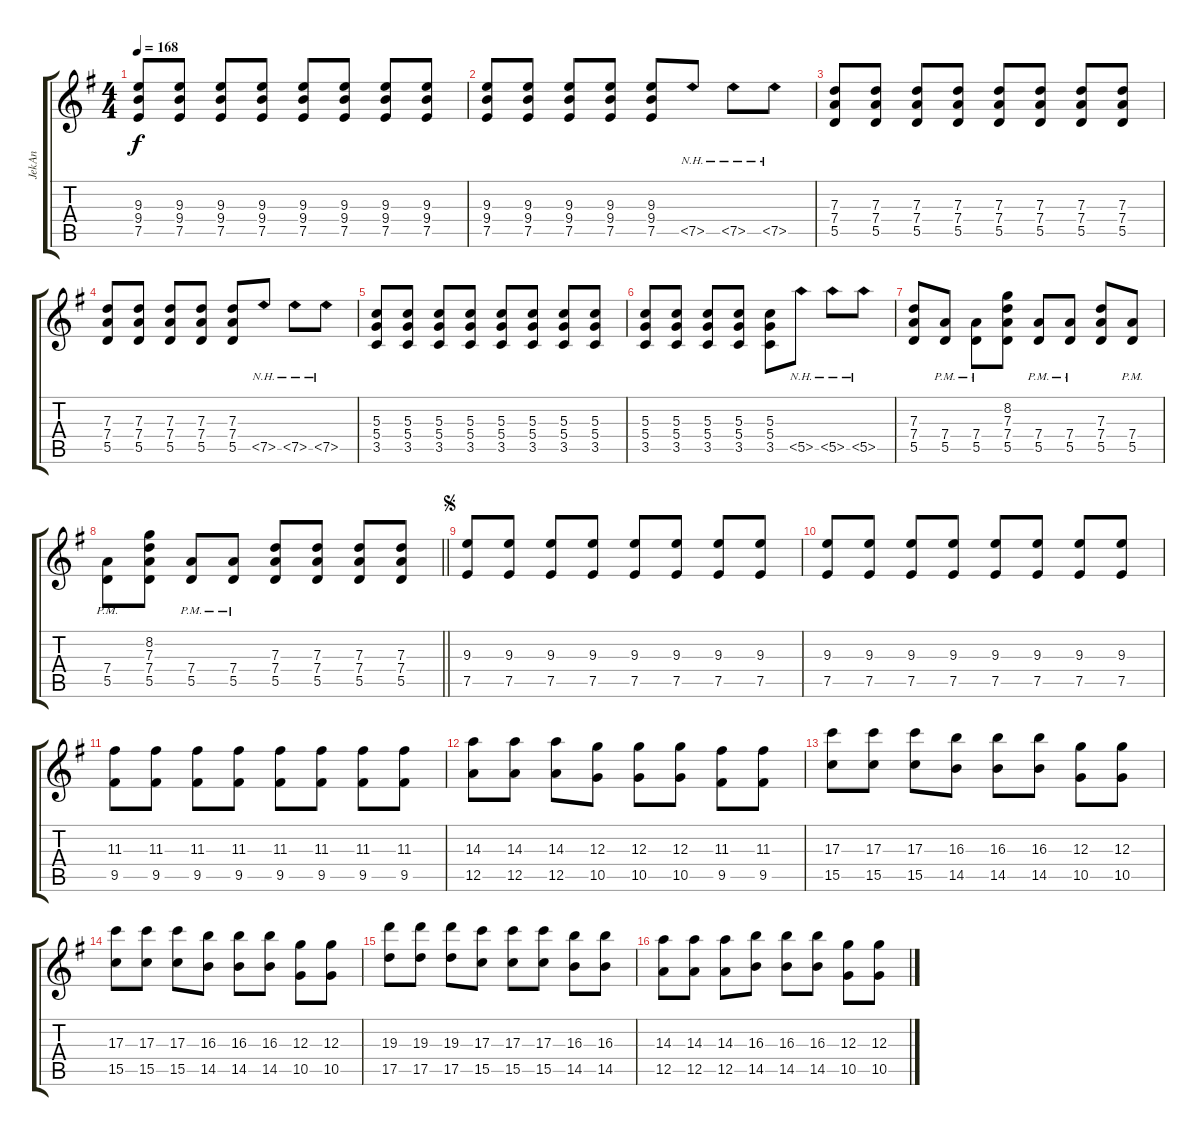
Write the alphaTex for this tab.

\track ("JekAn" "JekAn") {instrument distortionguitar}
\staff {score tabs}
\tuning (E4 B3 G3 D3 A2 E2) {hide}
\ts (4 4)
\tempo 168
\clef g2
\ks g
(9.3 9.4 7.5).8{dy f instrument distortionguitar} (9.3 9.4 7.5).8 (9.3 9.4 7.5).8 (9.3 9.4 7.5).8 (9.3 9.4 7.5).8 (9.3 9.4 7.5).8 (9.3 9.4 7.5).8 (9.3 9.4 7.5).8 |
(9.3 9.4 7.5).8 (9.3 9.4 7.5).8 (9.3 9.4 7.5).8 (9.3 9.4 7.5).8 (9.3 9.4 7.5).8 7.5{nh}.8 7.5{nh}.8 7.5{nh}.8 |
(7.3 7.4 5.5).8 (7.3 7.4 5.5).8 (7.3 7.4 5.5).8 (7.3 7.4 5.5).8 (7.3 7.4 5.5).8 (7.3 7.4 5.5).8 (7.3 7.4 5.5).8 (7.3 7.4 5.5).8 |
(7.3 7.4 5.5).8 (7.3 7.4 5.5).8 (7.3 7.4 5.5).8 (7.3 7.4 5.5).8 (7.3 7.4 5.5).8 7.5{nh}.8 7.5{nh}.8 7.5{nh}.8 |
(5.3 5.4 3.5).8 (5.3 5.4 3.5).8 (5.3 5.4 3.5).8 (5.3 5.4 3.5).8 (5.3 5.4 3.5).8 (5.3 5.4 3.5).8 (5.3 5.4 3.5).8 (5.3 5.4 3.5).8 |
(5.3 5.4 3.5).8 (5.3 5.4 3.5).8 (5.3 5.4 3.5).8 (5.3 5.4 3.5).8 (5.3 5.4 3.5).8 5.5{nh}.8 5.5{nh}.8 5.5{nh}.8 |
(7.3 7.4 5.5).8 (7.4{pm} 5.5{pm}).8 (7.4{pm} 5.5{pm}).8 (8.2 7.3 7.4 5.5).8 (7.4{pm} 5.5{pm}).8 (7.4{pm} 5.5{pm}).8 (7.3 7.4 5.5).8 (7.4{pm} 5.5{pm}).8 |
\barLineRight lightlight
(7.4{pm} 5.5{pm}).8 (8.2 7.3 7.4 5.5).8 (7.4{pm} 5.5{pm}).8 (7.4{pm} 5.5{pm}).8 (7.3 7.4 5.5).8 (7.3 7.4 5.5).8 (7.3 7.4 5.5).8 (7.3 7.4 5.5).8 |
\jump segno
(9.3 7.5).8 (9.3 7.5).8 (9.3 7.5).8 (9.3 7.5).8 (9.3 7.5).8 (9.3 7.5).8 (9.3 7.5).8 (9.3 7.5).8 |
(9.3 7.5).8 (9.3 7.5).8 (9.3 7.5).8 (9.3 7.5).8 (9.3 7.5).8 (9.3 7.5).8 (9.3 7.5).8 (9.3 7.5).8 |
(11.3 9.5).8 (11.3 9.5).8 (11.3 9.5).8 (11.3 9.5).8 (11.3 9.5).8 (11.3 9.5).8 (11.3 9.5).8 (11.3 9.5).8 |
(14.3 12.5).8 (14.3 12.5).8 (14.3 12.5).8 (12.3 10.5).8 (12.3 10.5).8 (12.3 10.5).8 (11.3 9.5).8 (11.3 9.5).8 |
(17.3 15.5).8 (17.3 15.5).8 (17.3 15.5).8 (16.3 14.5).8 (16.3 14.5).8 (16.3 14.5).8 (12.3 10.5).8 (12.3 10.5).8 |
(17.3 15.5).8 (17.3 15.5).8 (17.3 15.5).8 (16.3 14.5).8 (16.3 14.5).8 (16.3 14.5).8 (12.3 10.5).8 (12.3 10.5).8 |
(19.3 17.5).8 (19.3 17.5).8 (19.3 17.5).8 (17.3 15.5).8 (17.3 15.5).8 (17.3 15.5).8 (16.3 14.5).8 (16.3 14.5).8 |
(14.3 12.5).8 (14.3 12.5).8 (14.3 12.5).8 (16.3 14.5).8 (16.3 14.5).8 (16.3 14.5).8 (12.3 10.5).8 (12.3 10.5).8
